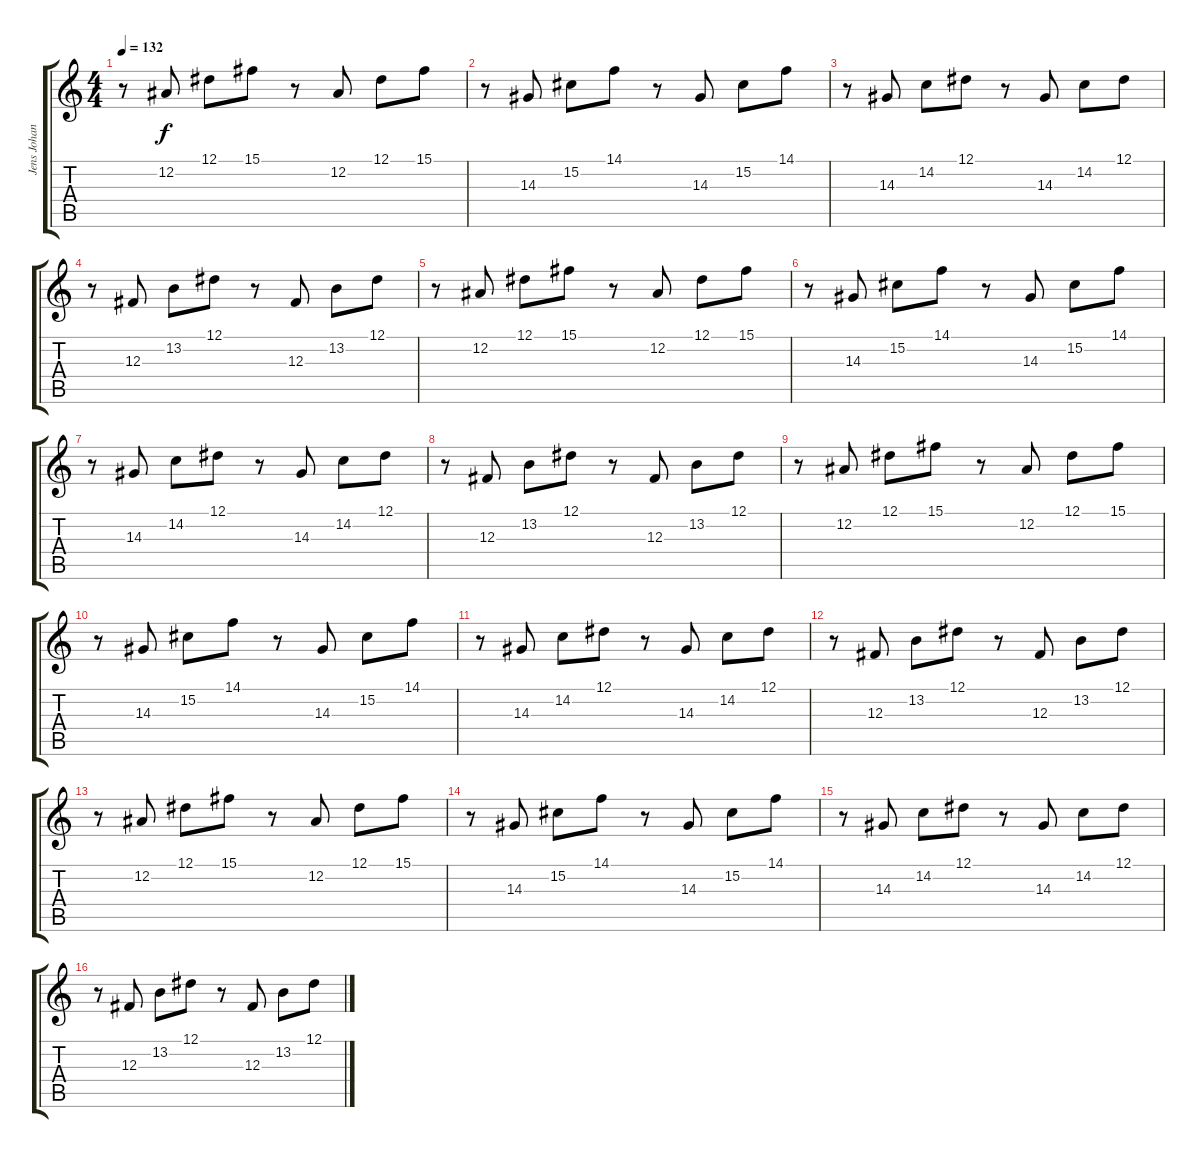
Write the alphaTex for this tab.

\track ("Jens Johansson (Keyboard)" "Jens Johan") {instrument lead5charang}
\staff {score tabs}
\tuning (Eb4 Bb3 Gb3 Db3 Ab2 Eb2) {hide}
\ts (4 4)
\tempo 132
\clef g2
\ks c
r.8{dy f} 12.2.8{instrument brasssection} 12.1.8 15.1.8 r.8 12.2.8 12.1.8 15.1.8 |
r.8 14.3.8 15.2.8 14.1.8 r.8 14.3.8 15.2.8 14.1.8 |
r.8 14.3.8 14.2.8 12.1.8 r.8 14.3.8 14.2.8 12.1.8 |
r.8 12.3.8 13.2.8 12.1.8 r.8 12.3.8 13.2.8 12.1.8 |
r.8 12.2.8{instrument brasssection} 12.1.8 15.1.8 r.8 12.2.8 12.1.8 15.1.8 |
r.8 14.3.8 15.2.8 14.1.8 r.8 14.3.8 15.2.8 14.1.8 |
r.8 14.3.8 14.2.8 12.1.8 r.8 14.3.8 14.2.8 12.1.8 |
r.8 12.3.8 13.2.8 12.1.8 r.8 12.3.8 13.2.8 12.1.8 |
r.8 12.2.8{instrument brasssection} 12.1.8 15.1.8 r.8 12.2.8 12.1.8 15.1.8 |
r.8 14.3.8 15.2.8 14.1.8 r.8 14.3.8 15.2.8 14.1.8 |
r.8 14.3.8 14.2.8 12.1.8 r.8 14.3.8 14.2.8 12.1.8 |
r.8 12.3.8 13.2.8 12.1.8 r.8 12.3.8 13.2.8 12.1.8 |
r.8 12.2.8{instrument brasssection} 12.1.8 15.1.8 r.8 12.2.8 12.1.8 15.1.8 |
r.8 14.3.8 15.2.8 14.1.8 r.8 14.3.8 15.2.8 14.1.8 |
r.8 14.3.8 14.2.8 12.1.8 r.8 14.3.8 14.2.8 12.1.8 |
r.8 12.3.8 13.2.8 12.1.8 r.8 12.3.8 13.2.8 12.1.8
